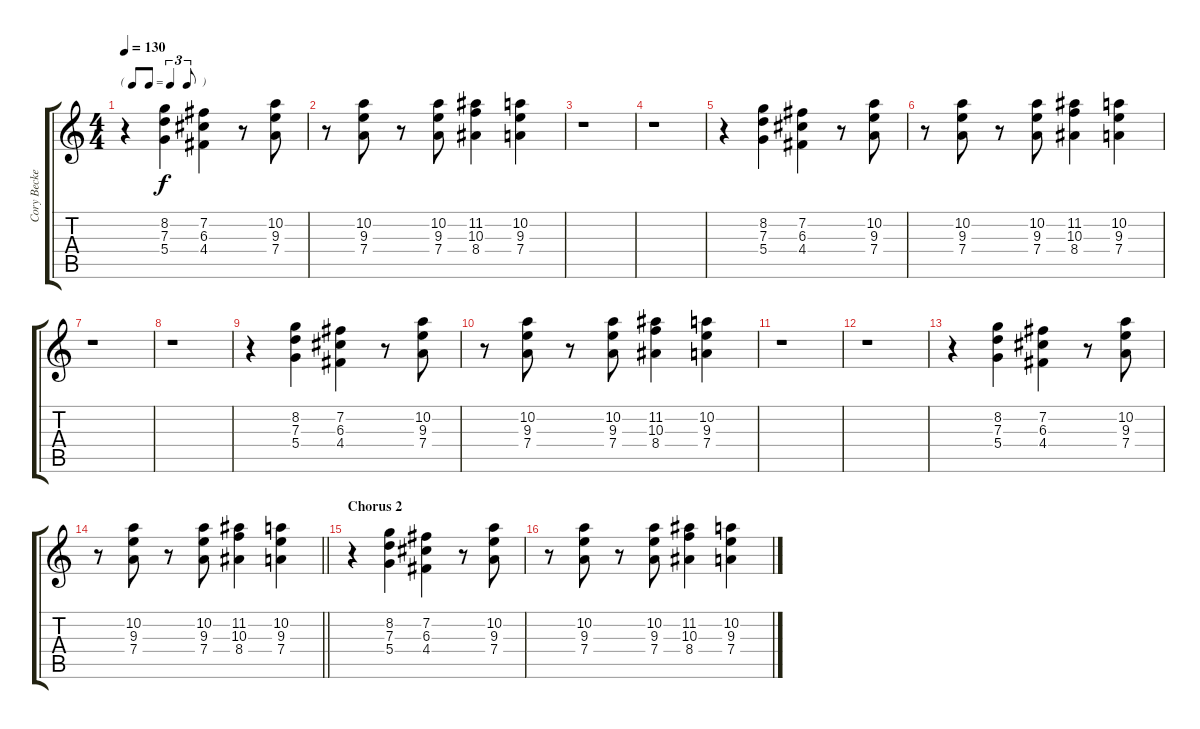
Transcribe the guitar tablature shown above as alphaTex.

\track ("Cory Becker" "Cory Becke") {instrument overdrivenguitar}
\staff {score tabs}
\tuning (E4 B3 G3 D3 A2 E2) {hide}
\ts (4 4)
\tf triplet8th
\tempo 130
\clef g2
\ks c
r.4{dy f} (8.2 7.3 5.4).4 (7.2 6.3 4.4).4 r.8 (10.2 9.3 7.4).8 |
r.8 (10.2 9.3 7.4).8 r.8 (10.2 9.3 7.4).8 (11.2 10.3 8.4).4 (10.2 9.3 7.4).4 |
r.1 |
r.1 |
r.4 (8.2 7.3 5.4).4 (7.2 6.3 4.4).4 r.8 (10.2 9.3 7.4).8 |
r.8 (10.2 9.3 7.4).8 r.8 (10.2 9.3 7.4).8 (11.2 10.3 8.4).4 (10.2 9.3 7.4).4 |
r.1 |
r.1 |
r.4 (8.2 7.3 5.4).4 (7.2 6.3 4.4).4 r.8 (10.2 9.3 7.4).8 |
r.8 (10.2 9.3 7.4).8 r.8 (10.2 9.3 7.4).8 (11.2 10.3 8.4).4 (10.2 9.3 7.4).4 |
r.1 |
r.1 |
r.4 (8.2 7.3 5.4).4 (7.2 6.3 4.4).4 r.8 (10.2 9.3 7.4).8 |
\barLineRight lightlight
r.8 (10.2 9.3 7.4).8 r.8 (10.2 9.3 7.4).8 (11.2 10.3 8.4).4 (10.2 9.3 7.4).4 |
\section ("" "Chorus 2")
r.4 (8.2 7.3 5.4).4 (7.2 6.3 4.4).4 r.8 (10.2 9.3 7.4).8 |
r.8 (10.2 9.3 7.4).8 r.8 (10.2 9.3 7.4).8 (11.2 10.3 8.4).4 (10.2 9.3 7.4).4
